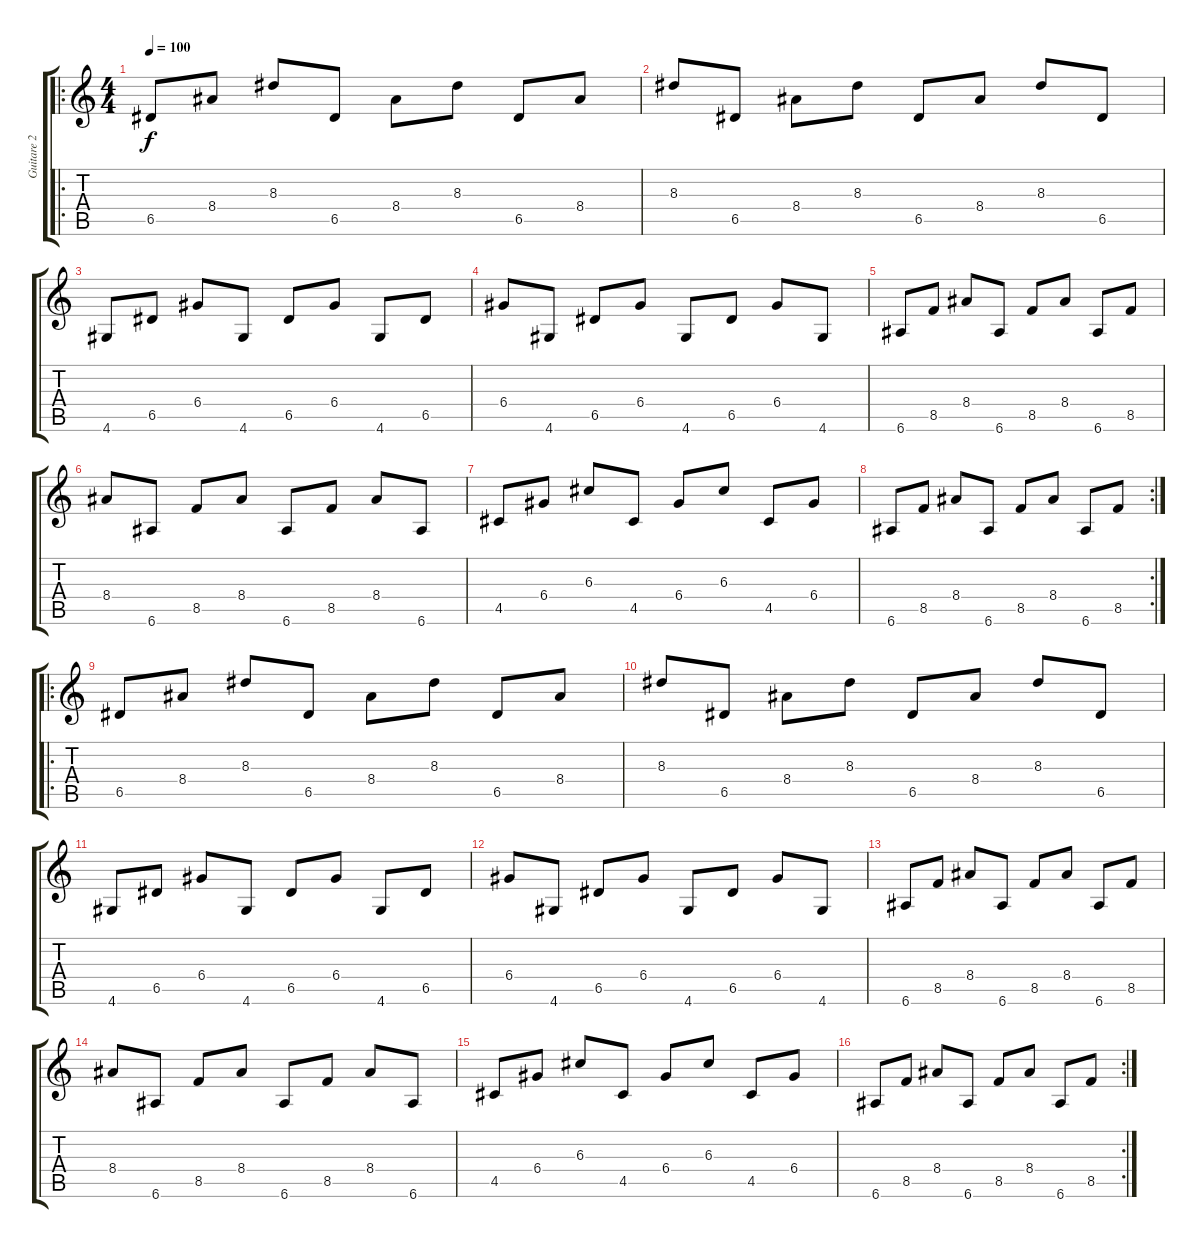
\track ("Guitare 2" "Guitare 2") {instrument distortionguitar}
\staff {score tabs}
\tuning (E4 B3 G3 D3 A2 E2) {hide}
\ro
\ts (4 4)
\tempo 100
\clef g2
\ks c
6.5.8{dy f} 8.4.8 8.3.8 6.5.8 8.4.8 8.3.8 6.5.8 8.4.8 |
8.3.8 6.5.8 8.4.8 8.3.8 6.5.8 8.4.8 8.3.8 6.5.8 |
4.6.8 6.5.8 6.4.8 4.6.8 6.5.8 6.4.8 4.6.8 6.5.8 |
6.4.8 4.6.8 6.5.8 6.4.8 4.6.8 6.5.8 6.4.8 4.6.8 |
6.6.8 8.5.8 8.4.8 6.6.8 8.5.8 8.4.8 6.6.8 8.5.8 |
8.4.8 6.6.8 8.5.8 8.4.8 6.6.8 8.5.8 8.4.8 6.6.8 |
4.5.8 6.4.8 6.3.8 4.5.8 6.4.8 6.3.8 4.5.8 6.4.8 |
\rc 2
6.6.8 8.5.8 8.4.8 6.6.8 8.5.8 8.4.8 6.6.8 8.5.8 |
\ro
6.5.8 8.4.8 8.3.8 6.5.8 8.4.8 8.3.8 6.5.8 8.4.8 |
8.3.8 6.5.8 8.4.8 8.3.8 6.5.8 8.4.8 8.3.8 6.5.8 |
4.6.8 6.5.8 6.4.8 4.6.8 6.5.8 6.4.8 4.6.8 6.5.8 |
6.4.8 4.6.8 6.5.8 6.4.8 4.6.8 6.5.8 6.4.8 4.6.8 |
6.6.8 8.5.8 8.4.8 6.6.8 8.5.8 8.4.8 6.6.8 8.5.8 |
8.4.8 6.6.8 8.5.8 8.4.8 6.6.8 8.5.8 8.4.8 6.6.8 |
4.5.8 6.4.8 6.3.8 4.5.8 6.4.8 6.3.8 4.5.8 6.4.8 |
\rc 2
6.6.8 8.5.8 8.4.8 6.6.8 8.5.8 8.4.8 6.6.8 8.5.8
